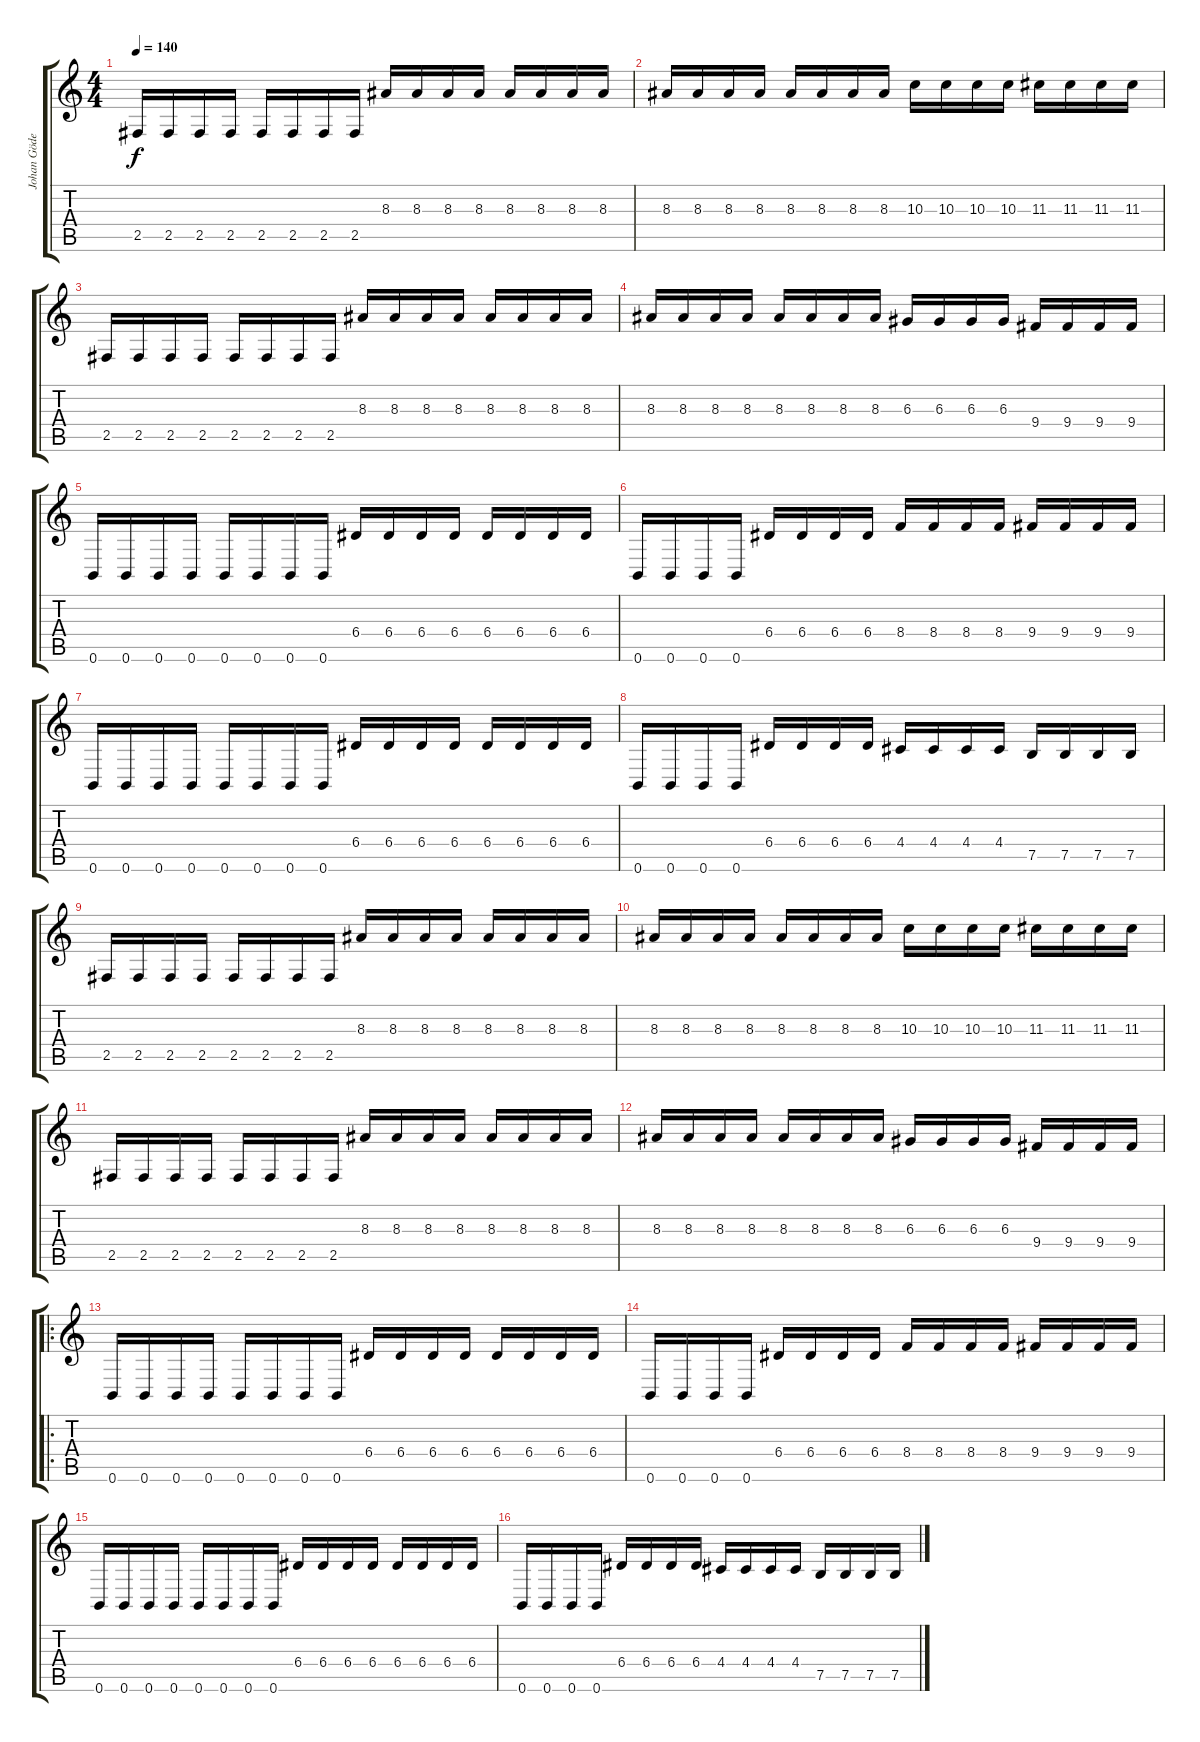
\track ("Johan Göderberg" "Johan Göde") {instrument distortionguitar}
\staff {score tabs}
\tuning (B3 Gb3 D3 A2 E2 B1) {hide}
\ts (4 4)
\tempo 140
\clef g2
\ks c
2.5.16{dy f volume 10} 2.5.16 2.5.16 2.5.16 2.5.16 2.5.16 2.5.16 2.5.16 8.3.16 8.3.16 8.3.16 8.3.16 8.3.16 8.3.16 8.3.16 8.3.16 |
8.3.16 8.3.16 8.3.16 8.3.16 8.3.16 8.3.16 8.3.16 8.3.16 10.3.16 10.3.16 10.3.16 10.3.16 11.3.16 11.3.16 11.3.16 11.3.16 |
2.5.16 2.5.16 2.5.16 2.5.16 2.5.16 2.5.16 2.5.16 2.5.16 8.3.16 8.3.16 8.3.16 8.3.16 8.3.16 8.3.16 8.3.16 8.3.16 |
8.3.16 8.3.16 8.3.16 8.3.16 8.3.16 8.3.16 8.3.16 8.3.16 6.3.16 6.3.16 6.3.16 6.3.16 9.4.16 9.4.16 9.4.16 9.4.16 |
0.6.16{volume 13} 0.6.16 0.6.16 0.6.16 0.6.16 0.6.16 0.6.16 0.6.16 6.4.16 6.4.16 6.4.16 6.4.16 6.4.16 6.4.16 6.4.16 6.4.16 |
0.6.16 0.6.16 0.6.16 0.6.16 6.4.16 6.4.16 6.4.16 6.4.16 8.4.16 8.4.16 8.4.16 8.4.16 9.4.16 9.4.16 9.4.16 9.4.16 |
0.6.16 0.6.16 0.6.16 0.6.16 0.6.16 0.6.16 0.6.16 0.6.16 6.4.16 6.4.16 6.4.16 6.4.16 6.4.16 6.4.16 6.4.16 6.4.16 |
0.6.16 0.6.16 0.6.16 0.6.16 6.4.16 6.4.16 6.4.16 6.4.16 4.4.16 4.4.16 4.4.16 4.4.16 7.5.16 7.5.16 7.5.16 7.5.16 |
2.5.16{volume 10} 2.5.16 2.5.16 2.5.16 2.5.16 2.5.16 2.5.16 2.5.16 8.3.16 8.3.16 8.3.16 8.3.16 8.3.16 8.3.16 8.3.16 8.3.16 |
8.3.16 8.3.16 8.3.16 8.3.16 8.3.16 8.3.16 8.3.16 8.3.16 10.3.16 10.3.16 10.3.16 10.3.16 11.3.16 11.3.16 11.3.16 11.3.16 |
2.5.16 2.5.16 2.5.16 2.5.16 2.5.16 2.5.16 2.5.16 2.5.16 8.3.16 8.3.16 8.3.16 8.3.16 8.3.16 8.3.16 8.3.16 8.3.16 |
8.3.16 8.3.16 8.3.16 8.3.16 8.3.16 8.3.16 8.3.16 8.3.16 6.3.16 6.3.16 6.3.16 6.3.16 9.4.16 9.4.16 9.4.16 9.4.16 |
\ro
0.6.16{volume 13} 0.6.16 0.6.16 0.6.16 0.6.16 0.6.16 0.6.16 0.6.16 6.4.16 6.4.16 6.4.16 6.4.16 6.4.16 6.4.16 6.4.16 6.4.16 |
0.6.16 0.6.16 0.6.16 0.6.16 6.4.16 6.4.16 6.4.16 6.4.16 8.4.16 8.4.16 8.4.16 8.4.16 9.4.16 9.4.16 9.4.16 9.4.16 |
0.6.16 0.6.16 0.6.16 0.6.16 0.6.16 0.6.16 0.6.16 0.6.16 6.4.16 6.4.16 6.4.16 6.4.16 6.4.16 6.4.16 6.4.16 6.4.16 |
0.6.16 0.6.16 0.6.16 0.6.16 6.4.16 6.4.16 6.4.16 6.4.16 4.4.16 4.4.16 4.4.16 4.4.16 7.5.16 7.5.16 7.5.16 7.5.16
